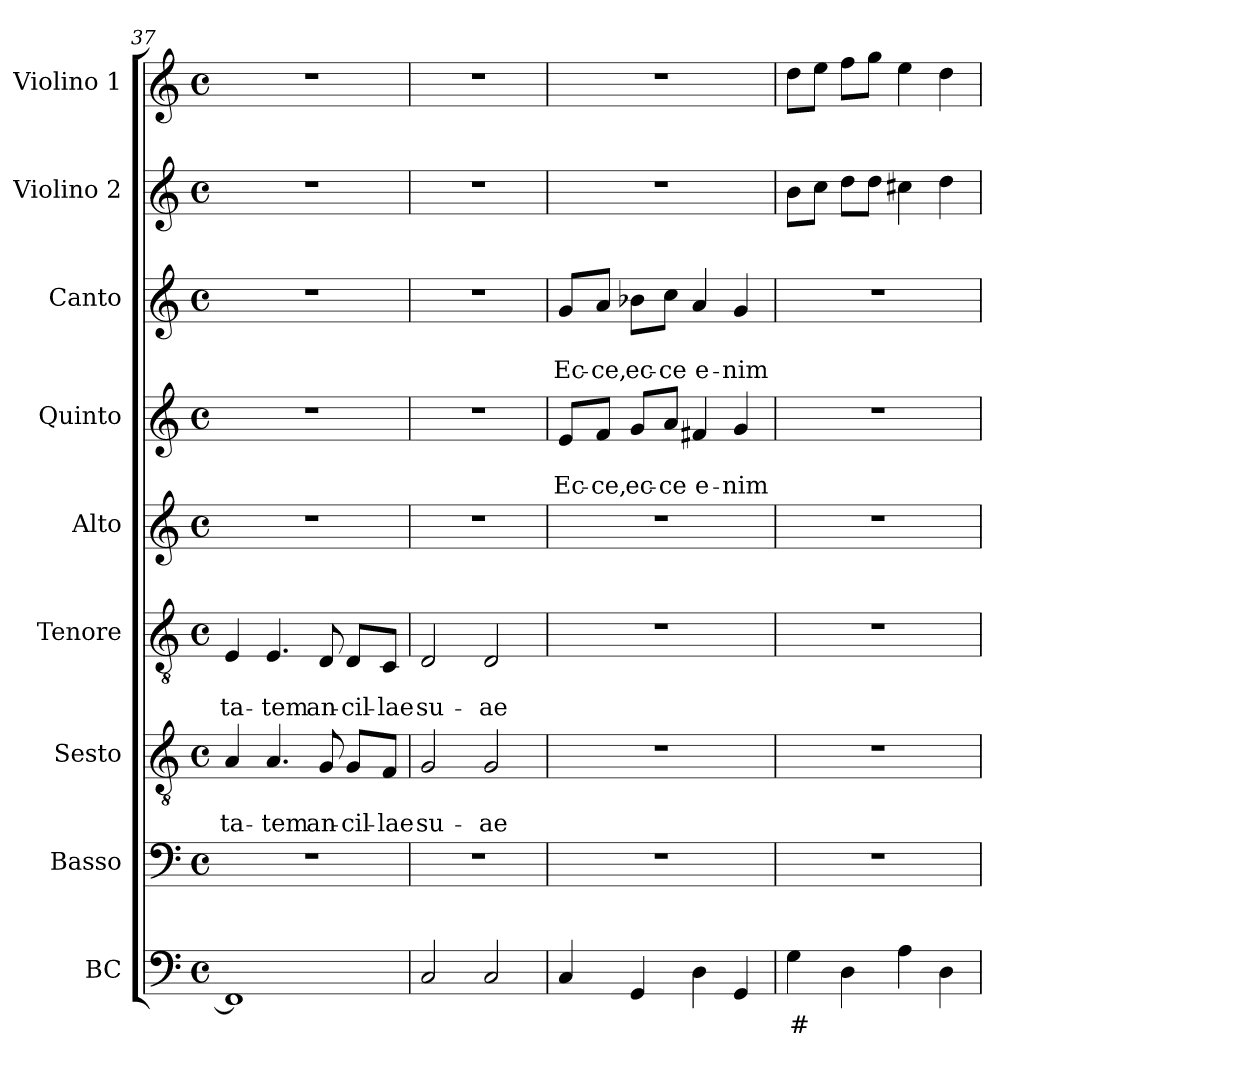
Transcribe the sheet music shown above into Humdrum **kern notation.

**kern	**text	**kern	**kern	**text	**text	**kern	**text	**text	**kern	**kern	**text	**text	**kern	**text	**text	**kern	**kern
*part9	*part9	*part8	*part7	*part7	*part7	*part6	*part6	*part6	*part5	*part4	*part4	*part4	*part3	*part3	*part3	*part2	*part1
*staff9	*staff9	*staff8	*staff7	*staff7	*staff7	*staff6	*staff6	*staff6	*staff5	*staff4	*staff4	*staff4	*staff3	*staff3	*staff3	*staff2	*staff1
*I"BC	*	*I"Basso	*I"Sesto	*	*	*I"Tenore	*	*	*I"Alto	*I"Quinto	*	*	*I"Canto	*	*	*I"Violino 2	*I"Violino 1
*I'Bc	*	*I'B	*I'S	*	*	*I'T	*	*	*I'A	*I'Q	*	*	*I'C	*	*	*I'V2	*I'V1
*clefF4	*	*clefF4	*clefGv2	*	*	*clefGv2	*	*	*clefG2	*clefG2	*	*	*clefG2	*	*	*clefG2	*clefG2
*k[]	*	*k[]	*k[]	*	*	*k[]	*	*	*k[]	*k[]	*	*	*k[]	*	*	*k[]	*k[]
*C:	*	*C:	*C:	*	*	*C:	*	*	*C:	*C:	*	*	*C:	*	*	*C:	*C:
*M4/4	*	*M4/4	*M4/4	*	*	*M4/4	*	*	*M4/4	*M4/4	*	*	*M4/4	*	*	*M4/4	*M4/4
*met(c)	*	*met(c)	*met(c)	*	*	*met(c)	*	*	*met(c)	*met(c)	*	*	*met(c)	*	*	*met(c)	*met(c)
=37	=37	=37	=37	=37	=37	=37	=37	=37	=37	=37	=37	=37	=37	=37	=37	=37	=37
!	!	!	!	!	!LO:LY:b	!	!	!LO:LY:b	!	!	!	!	!	!	!	!	!
1FF]	.	1r	4A/	.	-ta-	4E/	.	-ta-	1r	1r	.	.	1r	.	.	1r	1r
!	!	!	!	!	!LO:LY:b	!	!	!LO:LY:b	!	!	!	!	!	!	!	!	!
.	.	.	4.A/	.	-tem	4.E/	.	-tem	.	.	.	.	.	.	.	.	.
!	!	!	!	!	!LO:LY:b	!	!	!LO:LY:b	!	!	!	!	!	!	!	!	!
.	.	.	8G/	.	an-	8D/	.	an-	.	.	.	.	.	.	.	.	.
!	!	!	!	!	!LO:LY:b	!	!	!LO:LY:b	!	!	!	!	!	!	!	!	!
.	.	.	8G/L	.	-cil-	8D/L	.	-cil-	.	.	.	.	.	.	.	.	.
!	!	!	!	!	!LO:LY:b	!	!	!LO:LY:b	!	!	!	!	!	!	!	!	!
.	.	.	8F/J	.	-lae	8C/J	.	-lae	.	.	.	.	.	.	.	.	.
=38	=38	=38	=38	=38	=38	=38	=38	=38	=38	=38	=38	=38	=38	=38	=38	=38	=38
!	!	!	!	!	!LO:LY:b	!	!	!LO:LY:b	!	!	!	!	!	!	!	!	!
2C/	.	1r	2G/	.	su-	2D/	.	su-	1r	1r	.	.	1r	.	.	1r	1r
!	!	!	!	!	!LO:LY:b	!	!	!LO:LY:b	!	!	!	!	!	!	!	!	!
2C/	.	.	2G/	.	-ae	2D/	.	-ae	.	.	.	.	.	.	.	.	.
=39	=39	=39	=39	=39	=39	=39	=39	=39	=39	=39	=39	=39	=39	=39	=39	=39	=39
!	!	!	!	!	!	!	!	!	!	!	!	!LO:LY:b	!	!	!LO:LY:b	!	!
4C/	.	1r	1r	.	.	1r	.	.	1r	8e/L	.	Ec-	8g/L	.	Ec-	1r	1r
!	!	!	!	!	!	!	!	!	!	!	!	!LO:LY:b	!	!	!LO:LY:b	!	!
.	.	.	.	.	.	.	.	.	.	8f/J	.	-ce,	8a/J	.	-ce,	.	.
!	!	!	!	!	!	!	!	!	!	!	!	!LO:LY:b	!	!	!LO:LY:b	!	!
4GG/	.	.	.	.	.	.	.	.	.	8g/L	.	ec-	8b-X\L	.	ec-	.	.
!	!	!	!	!	!	!	!	!	!	!	!	!LO:LY:b	!	!	!LO:LY:b	!	!
.	.	.	.	.	.	.	.	.	.	8a/J	.	-ce	8cc\J	.	-ce	.	.
!	!	!	!	!	!	!	!	!	!	!	!	!LO:LY:b	!	!	!LO:LY:b	!	!
4D\	.	.	.	.	.	.	.	.	.	4f#X/	.	e-	4a/	.	e-	.	.
!	!	!	!	!	!	!	!	!	!	!	!	!LO:LY:b	!	!	!LO:LY:b	!	!
4GG/	.	.	.	.	.	.	.	.	.	4g/	.	-nim	4g/	.	-nim	.	.
=40	=40	=40	=40	=40	=40	=40	=40	=40	=40	=40	=40	=40	=40	=40	=40	=40	=40
!	!LO:LY:b	!	!	!	!	!	!	!	!	!	!	!	!	!	!	!	!
4G\	#	1r	1r	.	.	1r	.	.	1r	1r	.	.	1r	.	.	8b\L	8dd\L
.	.	.	.	.	.	.	.	.	.	.	.	.	.	.	.	8cc\J	8ee\J
4D\	.	.	.	.	.	.	.	.	.	.	.	.	.	.	.	8dd\L	8ff\L
.	.	.	.	.	.	.	.	.	.	.	.	.	.	.	.	8dd\J	8gg\J
4A\	.	.	.	.	.	.	.	.	.	.	.	.	.	.	.	4cc#X\	4ee\
4D\	.	.	.	.	.	.	.	.	.	.	.	.	.	.	.	4dd\	4dd\
=	=	=	=	=	=	=	=	=	=	=	=	=	=	=	=	=	=
*-	*-	*-	*-	*-	*-	*-	*-	*-	*-	*-	*-	*-	*-	*-	*-	*-	*-
